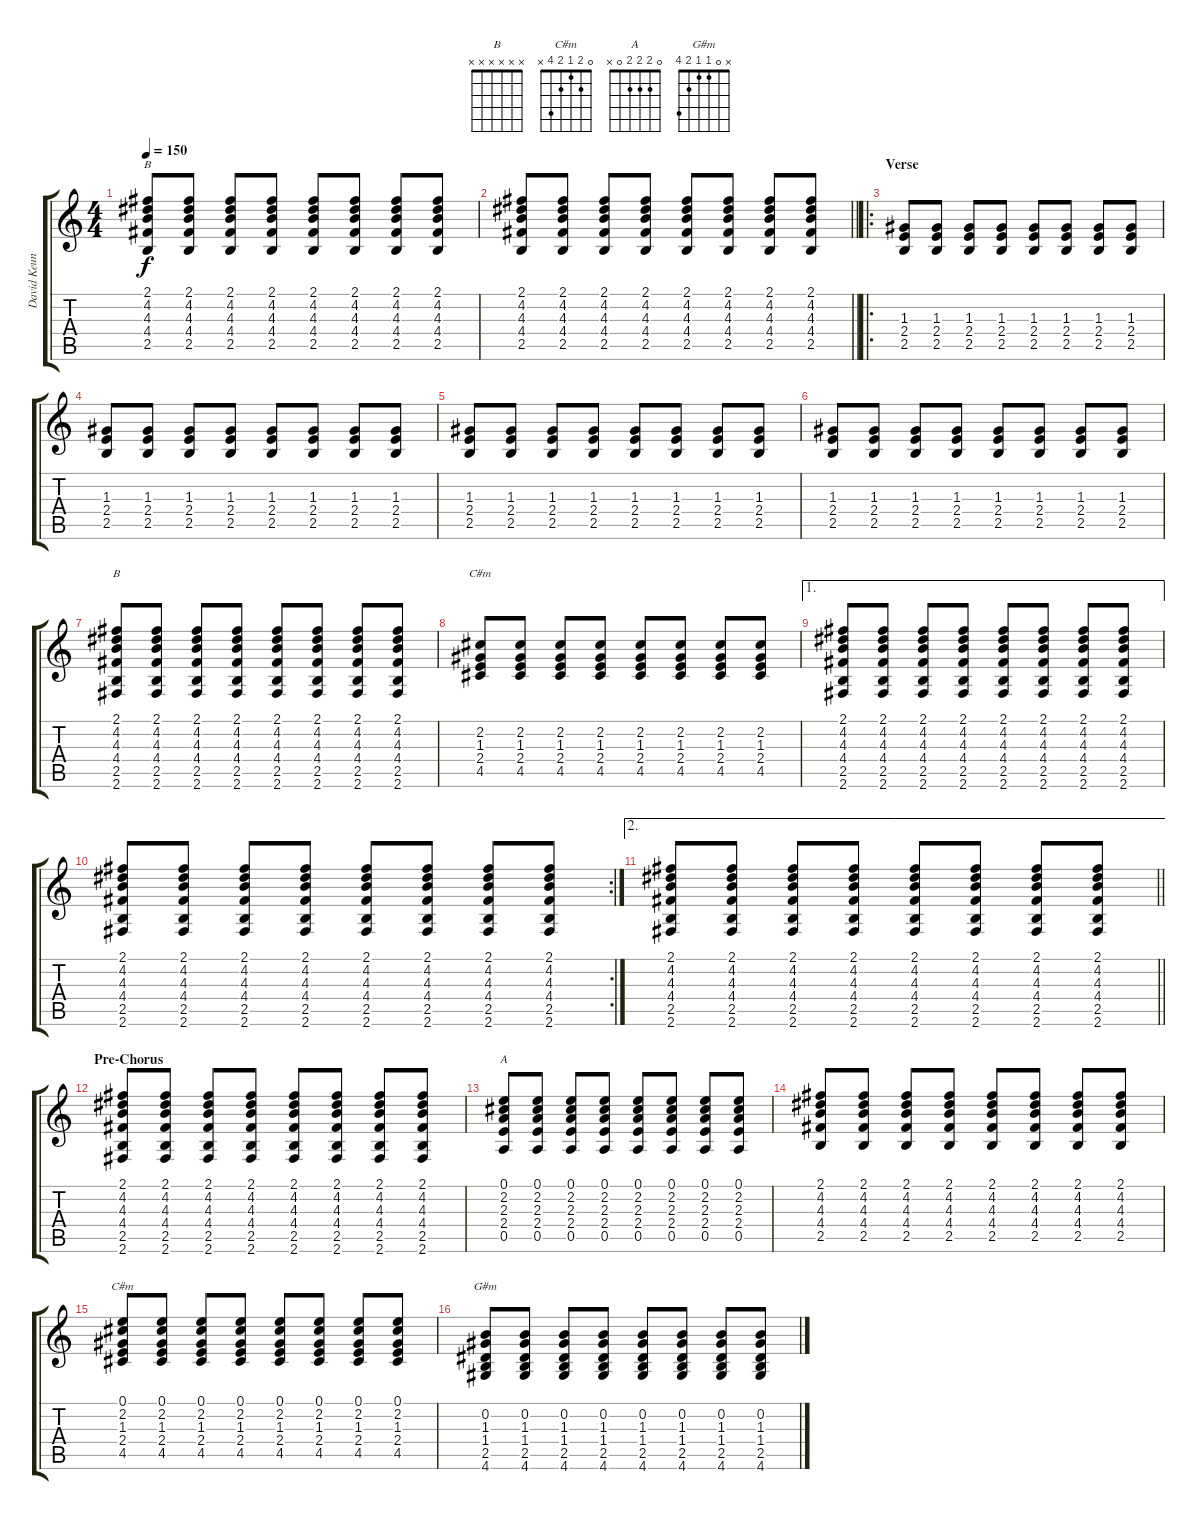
\track ("David Keuning (Guitar)" "David Keun") {instrument distortionguitar}
\staff {score tabs}
\tuning (E4 B3 G3 D3 A2 E2) {hide}
\chord ("B" 2 4 4 4 2 x) {barre 2}
\chord ("B" x x x x x x)
\chord ("C#m" x x x x x x)
\chord ("A" 0 2 2 2 0 x)
\chord ("C#m" 0 2 1 2 4 x)
\chord ("G#m" x 0 1 1 2 4)
\ts (4 4)
\tempo 150
\clef g2
\ks c
(2.1 4.2 4.3 4.4 2.5).8{ch "B" dy f} (2.1 4.2 4.3 4.4 2.5).8 (2.1 4.2 4.3 4.4 2.5).8 (2.1 4.2 4.3 4.4 2.5).8 (2.1 4.2 4.3 4.4 2.5).8 (2.1 4.2 4.3 4.4 2.5).8 (2.1 4.2 4.3 4.4 2.5).8 (2.1 4.2 4.3 4.4 2.5).8 |
\barLineRight lightlight
(2.1 4.2 4.3 4.4 2.5).8 (2.1 4.2 4.3 4.4 2.5).8 (2.1 4.2 4.3 4.4 2.5).8 (2.1 4.2 4.3 4.4 2.5).8 (2.1 4.2 4.3 4.4 2.5).8 (2.1 4.2 4.3 4.4 2.5).8 (2.1 4.2 4.3 4.4 2.5).8 (2.1 4.2 4.3 4.4 2.5).8 |
\ro
\section ("" "Verse")
(1.3 2.4 2.5).8{volume 5} (1.3 2.4 2.5).8 (1.3 2.4 2.5).8 (1.3 2.4 2.5).8 (1.3 2.4 2.5).8 (1.3 2.4 2.5).8 (1.3 2.4 2.5).8 (1.3 2.4 2.5).8 |
(1.3 2.4 2.5).8 (1.3 2.4 2.5).8 (1.3 2.4 2.5).8 (1.3 2.4 2.5).8 (1.3 2.4 2.5).8 (1.3 2.4 2.5).8 (1.3 2.4 2.5).8 (1.3 2.4 2.5).8 |
(1.3 2.4 2.5).8 (1.3 2.4 2.5).8 (1.3 2.4 2.5).8 (1.3 2.4 2.5).8 (1.3 2.4 2.5).8 (1.3 2.4 2.5).8 (1.3 2.4 2.5).8 (1.3 2.4 2.5).8 |
(1.3 2.4 2.5).8 (1.3 2.4 2.5).8 (1.3 2.4 2.5).8 (1.3 2.4 2.5).8 (1.3 2.4 2.5).8 (1.3 2.4 2.5).8 (1.3 2.4 2.5).8 (1.3 2.4 2.5).8 |
(2.1 4.2 4.3 4.4 2.5 2.6).8{ch "B"} (2.1 4.2 4.3 4.4 2.5 2.6).8 (2.1 4.2 4.3 4.4 2.5 2.6).8 (2.1 4.2 4.3 4.4 2.5 2.6).8 (2.1 4.2 4.3 4.4 2.5 2.6).8 (2.1 4.2 4.3 4.4 2.5 2.6).8 (2.1 4.2 4.3 4.4 2.5 2.6).8 (2.1 4.2 4.3 4.4 2.5 2.6).8 |
(2.2 1.3 2.4 4.5).8{ch "C#m"} (2.2 1.3 2.4 4.5).8 (2.2 1.3 2.4 4.5).8 (2.2 1.3 2.4 4.5).8 (2.2 1.3 2.4 4.5).8 (2.2 1.3 2.4 4.5).8 (2.2 1.3 2.4 4.5).8 (2.2 1.3 2.4 4.5).8 |
\ae 1
(2.1 4.2 4.3 4.4 2.5 2.6).8 (2.1 4.2 4.3 4.4 2.5 2.6).8 (2.1 4.2 4.3 4.4 2.5 2.6).8 (2.1 4.2 4.3 4.4 2.5 2.6).8 (2.1 4.2 4.3 4.4 2.5 2.6).8 (2.1 4.2 4.3 4.4 2.5 2.6).8 (2.1 4.2 4.3 4.4 2.5 2.6).8 (2.1 4.2 4.3 4.4 2.5 2.6).8 |
\rc 2
(2.1 4.2 4.3 4.4 2.5 2.6).8 (2.1 4.2 4.3 4.4 2.5 2.6).8 (2.1 4.2 4.3 4.4 2.5 2.6).8 (2.1 4.2 4.3 4.4 2.5 2.6).8 (2.1 4.2 4.3 4.4 2.5 2.6).8 (2.1 4.2 4.3 4.4 2.5 2.6).8 (2.1 4.2 4.3 4.4 2.5 2.6).8 (2.1 4.2 4.3 4.4 2.5 2.6).8 |
\ae 2
\barLineRight lightlight
(2.1 4.2 4.3 4.4 2.5 2.6).8 (2.1 4.2 4.3 4.4 2.5 2.6).8 (2.1 4.2 4.3 4.4 2.5 2.6).8 (2.1 4.2 4.3 4.4 2.5 2.6).8 (2.1 4.2 4.3 4.4 2.5 2.6).8 (2.1 4.2 4.3 4.4 2.5 2.6).8 (2.1 4.2 4.3 4.4 2.5 2.6).8 (2.1 4.2 4.3 4.4 2.5 2.6).8 |
\section ("" "Pre-Chorus")
(2.1 4.2 4.3 4.4 2.5 2.6).8 (2.1 4.2 4.3 4.4 2.5 2.6).8 (2.1 4.2 4.3 4.4 2.5 2.6).8 (2.1 4.2 4.3 4.4 2.5 2.6).8 (2.1 4.2 4.3 4.4 2.5 2.6).8 (2.1 4.2 4.3 4.4 2.5 2.6).8 (2.1 4.2 4.3 4.4 2.5 2.6).8 (2.1 4.2 4.3 4.4 2.5 2.6).8 |
(0.1 2.2 2.3 2.4 0.5).8{ch "A" volume 12} (0.1 2.2 2.3 2.4 0.5).8 (0.1 2.2 2.3 2.4 0.5).8 (0.1 2.2 2.3 2.4 0.5).8 (0.1 2.2 2.3 2.4 0.5).8 (0.1 2.2 2.3 2.4 0.5).8 (0.1 2.2 2.3 2.4 0.5).8 (0.1 2.2 2.3 2.4 0.5).8 |
(2.1 4.2 4.3 4.4 2.5).8 (2.1 4.2 4.3 4.4 2.5).8 (2.1 4.2 4.3 4.4 2.5).8 (2.1 4.2 4.3 4.4 2.5).8 (2.1 4.2 4.3 4.4 2.5).8 (2.1 4.2 4.3 4.4 2.5).8 (2.1 4.2 4.3 4.4 2.5).8 (2.1 4.2 4.3 4.4 2.5).8 |
(0.1 2.2 1.3 2.4 4.5).8{ch "C#m"} (0.1 2.2 1.3 2.4 4.5).8 (0.1 2.2 1.3 2.4 4.5).8 (0.1 2.2 1.3 2.4 4.5).8 (0.1 2.2 1.3 2.4 4.5).8 (0.1 2.2 1.3 2.4 4.5).8 (0.1 2.2 1.3 2.4 4.5).8 (0.1 2.2 1.3 2.4 4.5).8 |
(0.2 1.3 1.4 2.5 4.6).8{ch "G#m"} (0.2 1.3 1.4 2.5 4.6).8 (0.2 1.3 1.4 2.5 4.6).8 (0.2 1.3 1.4 2.5 4.6).8 (0.2 1.3 1.4 2.5 4.6).8 (0.2 1.3 1.4 2.5 4.6).8 (0.2 1.3 1.4 2.5 4.6).8 (0.2 1.3 1.4 2.5 4.6).8
